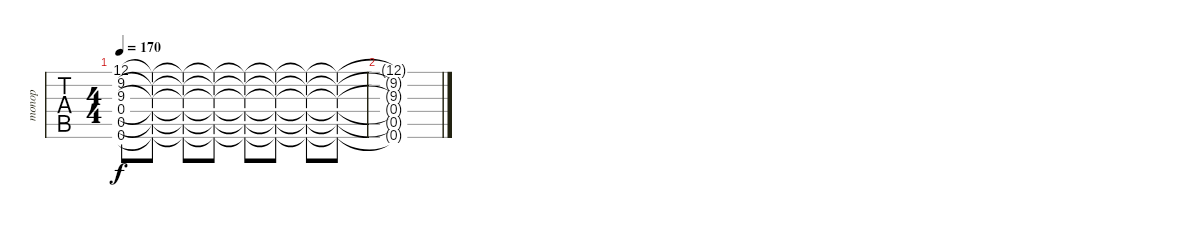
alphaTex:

\track ("топор" "топор") {instrument overdrivenguitar}
\staff {tabs}
\tuning (D4 A3 F3 C3 G2 C2) {hide}
\ts (4 4)
\tempo 170
\clef g2
\ks c
(12.1 9.2 9.3 0.4 0.5 0.6).8{dy f} (12.1{t} 9.2{t} 9.3{t} 0.4{t} 0.5{t} 0.6{t}).8 (12.1{t} 9.2{t} 9.3{t} 0.4{t} 0.5{t} 0.6{t}).8 (12.1{t} 9.2{t} 9.3{t} 0.4{t} 0.5{t} 0.6{t}).8 (12.1{t} 9.2{t} 9.3{t} 0.4{t} 0.5{t} 0.6{t}).8 (12.1{t} 9.2{t} 9.3{t} 0.4{t} 0.5{t} 0.6{t}).8 (12.1{t} 9.2{t} 9.3{t} 0.4{t} 0.5{t} 0.6{t}).8 (12.1{t} 9.2{t} 9.3{t} 0.4{t} 0.5{t} 0.6{t}).8 |
(12.1{t} 9.2{t} 9.3{t} 0.4{t} 0.5{t} 0.6{t}).1
